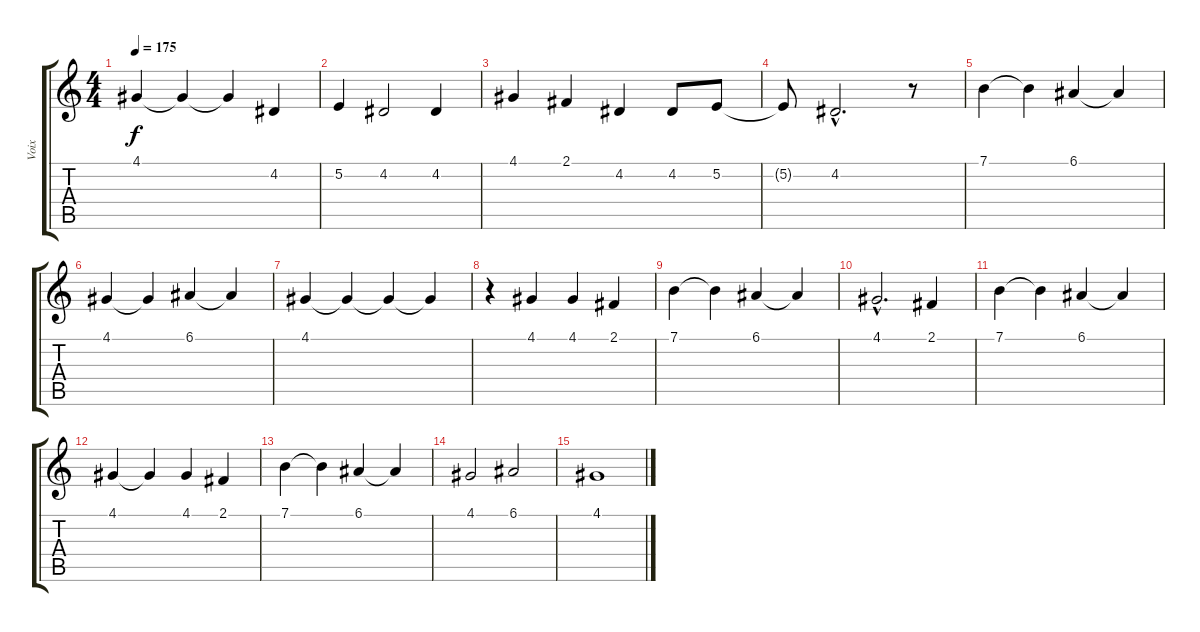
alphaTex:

\track ("Voix" "Voix") {instrument lead6voice}
\staff {score tabs}
\tuning (E4 B3 G3 D3 A2 E2) {hide}
\ts (4 4)
\tempo 175
\clef g2
\ks c
4.1.4{dy f} 4.1{t}.4 4.1{t}.4 4.2.4 |
5.2.4 4.2.2 4.2.4 |
4.1.4 2.1.4 4.2.4 4.2.8 5.2.8 |
5.2{t}.8 4.2{hac}.2{d} r.8 |
7.1.4 7.1{t}.4 6.1.4 6.1{t}.4 |
4.1.4 4.1{t}.4 6.1.4 6.1{t}.4 |
4.1.4 4.1{t}.4 4.1{t}.4 4.1{t}.4 |
r.4 4.1.4 4.1.4 2.1.4 |
7.1.4 7.1{t}.4 6.1.4 6.1{t}.4 |
4.1{hac}.2{d} 2.1.4 |
7.1.4 7.1{t}.4 6.1.4 6.1{t}.4 |
4.1.4 4.1{t}.4 4.1.4 2.1.4 |
7.1.4 7.1{t}.4 6.1.4 6.1{t}.4 |
4.1.2 6.1.2 |
4.1.1
